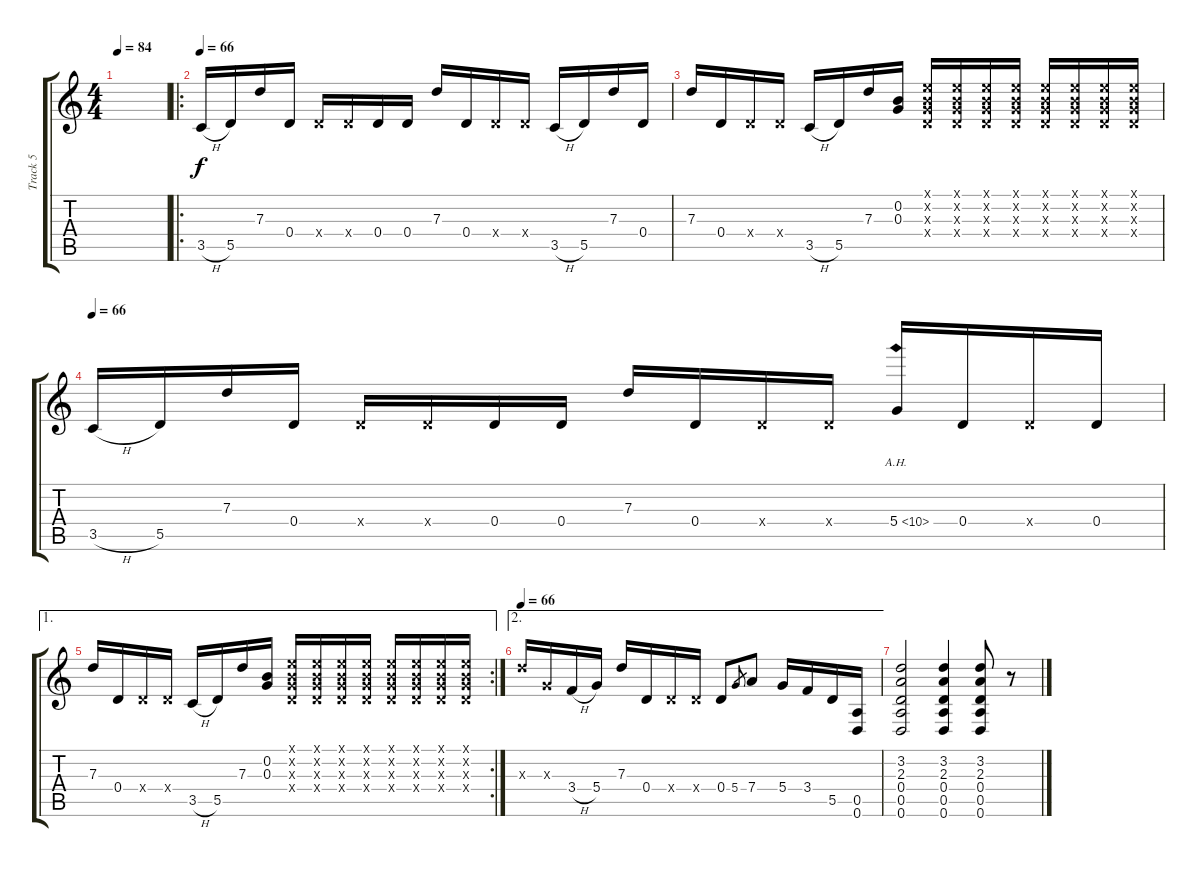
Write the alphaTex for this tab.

\track ("Track 5" "Track 5") {instrument overdrivenguitar}
\staff {score tabs}
\tuning (E4 B3 G3 D3 A2 D2) {hide}
\ts (4 4)
\tempo 84
\clef g2
\ks c
|
\ro
\tempo 66
3.5{h}.16 5.5.16 7.3.16 0.4.16 0.4{x}.16 0.4{x}.16 0.4.16 0.4.16 7.3.16 0.4.16 0.4{x}.16 0.4{x}.16 3.5{h}.16 5.5.16 7.3.16 0.4.16 |
7.3.16 0.4.16 0.4{x}.16 0.4{x}.16 3.5{h}.16 5.5.16 7.3.16 (0.2 0.3).16 (0.1{x} 0.2{x} 0.3{x} 0.4{x}).16 (0.1{x} 0.2{x} 0.3{x} 0.4{x}).16 (0.1{x} 0.2{x} 0.3{x} 0.4{x}).16 (0.1{x} 0.2{x} 0.3{x} 0.4{x}).16 (0.1{x} 0.2{x} 0.3{x} 0.4{x}).16 (0.1{x} 0.2{x} 0.3{x} 0.4{x}).16 (0.1{x} 0.2{x} 0.3{x} 0.4{x}).16 (0.1{x} 0.2{x} 0.3{x} 0.4{x}).16 |
\tempo 66
3.5{h}.16 5.5.16 7.3.16 0.4.16 0.4{x}.16 0.4{x}.16 0.4.16 0.4.16 7.3.16 0.4.16 0.4{x}.16 0.4{x}.16 5.4{ah 5}.16 0.4.16 0.4{x}.16 0.4.16 |
\ae 1
\rc 2
7.3.16 0.4.16 0.4{x}.16 0.4{x}.16 3.5{h}.16 5.5.16 7.3.16 (0.2 0.3).16 (0.1{x} 0.2{x} 0.3{x} 0.4{x}).16 (0.1{x} 0.2{x} 0.3{x} 0.4{x}).16 (0.1{x} 0.2{x} 0.3{x} 0.4{x}).16 (0.1{x} 0.2{x} 0.3{x} 0.4{x}).16 (0.1{x} 0.2{x} 0.3{x} 0.4{x}).16 (0.1{x} 0.2{x} 0.3{x} 0.4{x}).16 (0.1{x} 0.2{x} 0.3{x} 0.4{x}).16 (0.1{x} 0.2{x} 0.3{x} 0.4{x}).16 |
\ae 2
\tempo 66
7.3{x}.16 0.3{x}.16 3.4{h}.16 5.4.16 7.3.16 0.4.16 0.4{x}.16 0.4{x}.16 0.4.8 5.4.8{gr} 7.4.8 5.4.16 3.4.16 5.5.16 (0.5 0.6).16 |
(3.2 2.3 0.4 0.5 0.6).2 (3.2 2.3 0.4 0.5 0.6).4 (3.2 2.3 0.4 0.5 0.6).8 r.8
